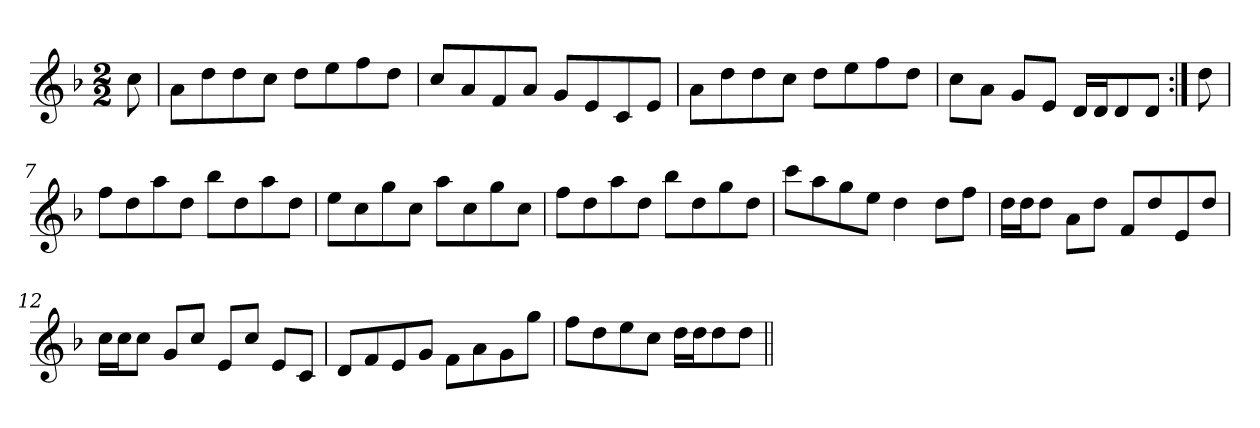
**kern
*part1
*staff1
*clefG2
*k[b-]
*d:
*M2/2
=1
8cc\
=2
8a\L
8dd\
8dd\
8cc\J
8dd\L
8ee\
8ff\
8dd\J
=3
8cc/L
8a/
8f/
8a/J
8g/L
8e/
8c/
8e/J
=4
8a\L
8dd\
8dd\
8cc\J
8dd\L
8ee\
8ff\
8dd\J
=5
8cc\L
8a\J
8g/L
8e/J
16d/LL
16d/J
8d/
8d/J
=6:|!
8dd\
=7
8ff\L
8dd\
8aa\
8dd\J
8bb-\L
8dd\
8aa\
8dd\J
!!LO:LB:g=z
=8
8ee\L
8cc\
8gg\
8cc\J
8aa\L
8cc\
8gg\
8cc\J
=9
8ff\L
8dd\
8aa\
8dd\J
8bb-\L
8dd\
8gg\
8dd\J
=10
8ccc\L
8aa\
8gg\
8ee\J
4dd\
8dd\L
8ff\J
=11
16dd\LL
16dd\J
8dd\J
8a\L
8dd\J
8f/L
8dd/
8e/
8dd/J
=12
16cc\LL
16cc\J
8cc\J
8g/L
8cc/J
8e/L
8cc/J
8e/L
8c/J
!!LO:LB:g=z
=13
8d/L
8f/
8e/
8g/J
8f\L
8a\
8g\
8gg\J
=14
8ff\L
8dd\
8ee\
8cc\J
16dd\LL
16dd\J
8dd\
8dd\J
=||
*-
